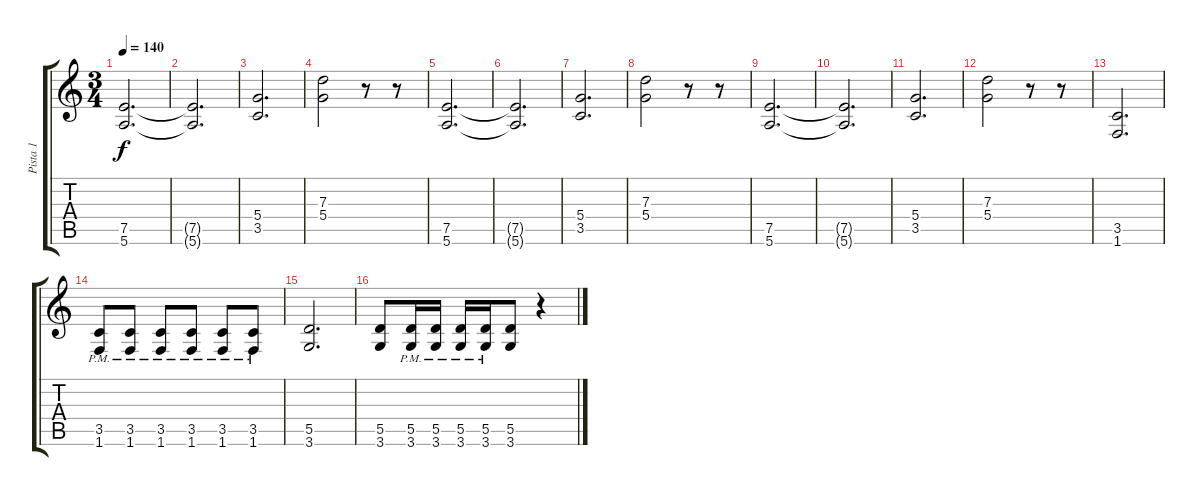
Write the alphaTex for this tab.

\track ("Pista 1" "Pista 1") {instrument distortionguitar}
\staff {score tabs}
\tuning (E4 B3 G3 D3 A2 E2) {hide}
\ts (3 4)
\tempo 140
\clef g2
\ks c
(7.5 5.6).2{d dy f instrument distortionguitar} |
(7.5{t} 5.6{t}).2{d} |
(5.4 3.5).2{d} |
(7.3 5.4).2 r.8 r.8 |
(7.5 5.6).2{d} |
(7.5{t} 5.6{t}).2{d} |
(5.4 3.5).2{d} |
(7.3 5.4).2 r.8 r.8 |
(7.5 5.6).2{d} |
(7.5{t} 5.6{t}).2{d} |
(5.4 3.5).2{d} |
(7.3 5.4).2 r.8 r.8 |
(3.5 1.6).2{d} |
(3.5{pm} 1.6{pm}).8 (3.5{pm} 1.6{pm}).8 (3.5{pm} 1.6{pm}).8 (3.5{pm} 1.6{pm}).8 (3.5{pm} 1.6{pm}).8 (3.5{pm} 1.6{pm}).8 |
(5.5 3.6).2{d} |
(5.5 3.6).8 (5.5{pm} 3.6{pm}).16 (5.5{pm} 3.6{pm}).16 (5.5{pm} 3.6{pm}).16 (5.5{pm} 3.6{pm}).16 (5.5 3.6).8 r.4
